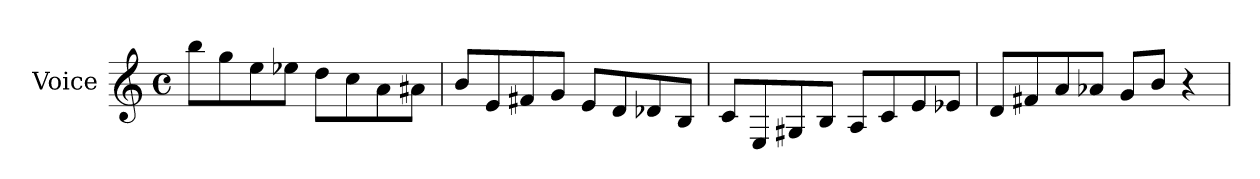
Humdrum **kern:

**kern
*part1
*staff1
*I"Voice
*I'Voice
*clefG2
*M4/4
*met(c)
=1
8bb\L
8gg\
8ee\
8ee-X\J
8dd\L
8cc\
8a\
8a#X\J
=2
8b/L
8e/
8f#X/
8g/J
8e/L
8d/
8d-X/
8B/J
=3
8c/L
8E/
8G#X/
8B/J
8A/L
8c/
8e/
8e-X/J
=4
8d/L
8f#X/
8a/
8a-X/J
8g/L
8b/J
4r
=
*-
